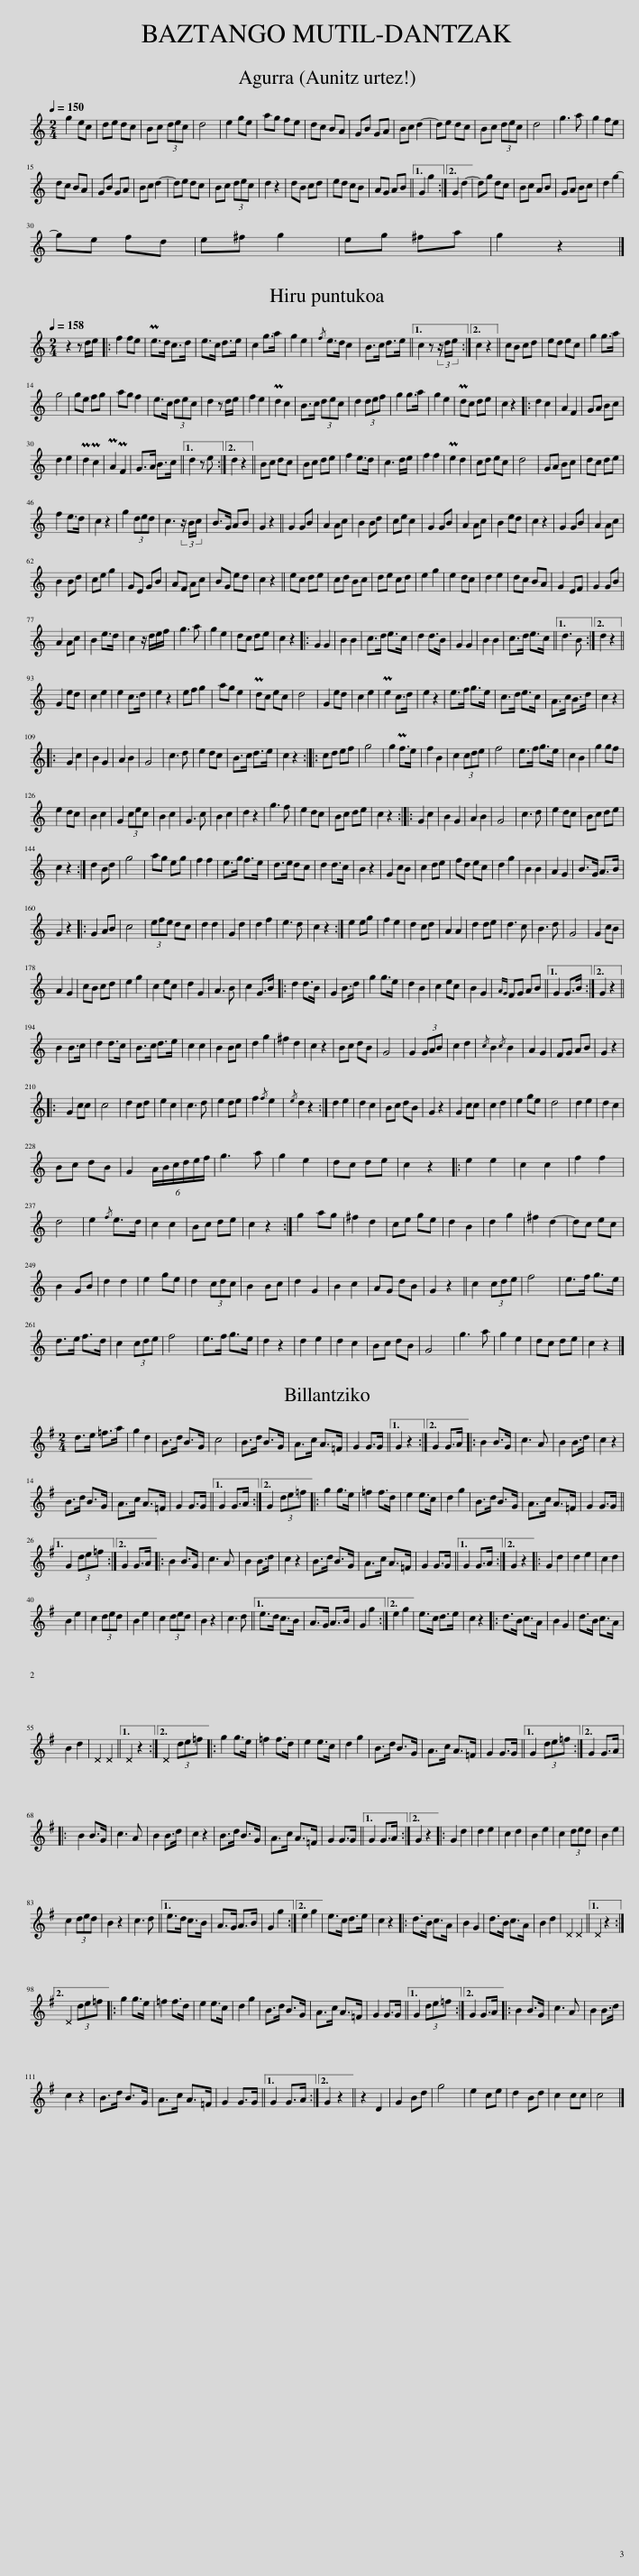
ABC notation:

X:1
L:1/8
Q:1/4=150
M:2/4
I:linebreak $
K:C
V:1 treble
V:1
 g2 ec | de dc | Bc (3dec | d4 | e2 ge | %5
 ag fe | dc BA | GB GA | Bc d2- | de dc | %10
 Bc (3dec | d4 | g3 a | g2 fe |$ dc BA | %15
 GB GA | Bc d2- | de dc | Bc (3dec | d2 z2 | %20
 dB cd | ed cB | AG AB ||1 G2 g2 :|2 G2 d2- || %25
 dg dc | Bc AB | GA Bc | d2 g2- |$ ge fd | %30
 e^f g2 | eg ^fa | g2 z2 |]$[M:2/4][Q:1/4=158] z2 z d/e/ |: f2 fe | %35
 Pe>d c>d | e>c d>e | c2 g>a | g2 e2 |{/f} e>d c2 | %40
 B>c d>e ||1 c2 z (3z/ d/e/ :|2 c2 z2 || cB cd | ed ec | %45
 g2 g>a |$ g4 | ge fg | ag f2 | e>c (3dec | %50
 d2 z d/e/ | f2 e2 | Pd2 c2 | B>c (3dec | d2 (3def | %55
 g2 g>a | g2 e2 | Pdc de | c2 z2 |: d2 c2 | %60
 A2 F2 | GA Bc |$ d2 e2 | Pd2 Pc2 | PA2 PF2 | %65
 G>A B>c ||1 d2 z e :|2 d2 z2 || Bc dc | Bc de | %70
 f2 e>d | c3 d/e/ | f2 f2 | Pe2 d2 | cd ec | %75
 d4 | GA Bc | dc de |$ f2 e>d | c2 z2 | %80
 g2 (3ded | c3 (3z/ B/c/ | B>G AB | G2 z2 || G2 GB | %85
 A2 Ac | B2 Bd | ce c2 | G2 GB | A2 Ac | %90
 B2 ed | c2 z2 | G2 GB | A2 Ac |$ B2 Bd | %95
 ce g2 | GE GB | AF Ac | BG ed | c2 z2 || %100
 ec de | cd Bc | de cd | e2 g2 | e2 dc | %105
 d2 e2 | dc BA | G2 EF | G2 GB |$ A2 Ac | %110
 B2 e>d | c2 z/ d/e/f/ | g3 a | g2 e2 | dc de | %115
 c2 z2 |: G2 G2 | B2 B2 | c>d e>c | d2 d>B | %120
 G2 G2 | B2 B2 | c>d e>c ||1 d3 B :|2 d2 z2 ||$ %125
 G2 ed | c2 e2 | e2 c>d | e2 z2 | ef g2 | %130
 ag e2 | Pdc ec | d4 | G2 ed | c2 e2 | %135
 Pe2 c>d | e2 z2 | e>f g>e | c>d e>c | A>c B>d | %140
 c2 z2 |:$ G2 c2 | B2 G2 | A2 B2 | G4 | %145
 c3 d | e2 dc | B>c d>e | c2 z2 :: cd ef | %150
 g4 | g2 Pf>e | f2 B2 | c2 (3cde | f4 | %155
 e>f g>e | c2 B2 | g2 gf |$ e2 dc | B2 c2 | %160
 G2 (3cec | B2 c2 | G3 c | B2 c2 | d2 z2 | %165
 g3 f | e2 dc | Bc de | c2 z2 :: G2 c2 | %170
 B2 G2 | A2 B2 | G4 | c3 d | e2 dc | %175
 Bc de |$ c2 z2 :| d2 Bd | g4 | ag eg | %180
 f2 f2 | e>g f>e | d>e dc | d2 d>c | B2 z2 | %185
 G2 cB | c2 de | fd ec | d2 g2 | B2 B2 | %190
 A2 G2 | B>G A>B |$ G2 z2 |: G2 AB | c4 | %195
 (3efe dc | d2 d2 | G2 d2 | d2 f2 | e3 d | %200
 c2 z2 :| e2 eg | f2 e2 | d2 cd | A2 A2 | %205
 d2 de | d3 c | B3 d | G4 | G2 cB |$ %210
 A2 G2 | cB cd | e2 g2 | c2 ec | d2 G2 | %215
 A3 B | c2 G>B |: d2 d>B | G2 B>d | g2 g>e | %220
 d2 B2 | c2 ec | B2 G2 |{AG} FG AB ||1 G2 G>B :|2 %225
 G2 z2 ||$ B2 B>c | d2 d>c | B>c d>e | c2 c2 | %230
 B2 Bc | d2 g2 | ^f2 d2 | c2 z2 | Bc dB | %235
 G4 | G2 (3GAB | c2 d2 |{/c} B2{/c} B2 | A2 G2 | %240
 FG AB | G2 z2 |:$ G2 cc | c4 | d2 cd | %245
 e2 c2 | c3 d | e2 de | f2{/f} e2 |{/e} d2 z2 :| %250
 d2 e2 | d2 c2 | Bc dB | G2 z2 | G2 cc | %255
 c2 d2 | e2 ge | d4 | d2 e2 | d2 c2 |$ %260
 Bc dB | G2 (6:4:6A/B/c/d/e/f/ | g3 a | g2 e2 | dc de | %265
 c2 z2 |: e2 e2 | c2 c2 | f2 f2 |$ d4 | %270
 e2{/f} e>d | c2 c2 | Bc de | c2 z2 :| g2 ag | %275
 ^f2 d2 | ce ge | d2 B2 | d2 g2 | ^f2 d2- | %280
 dc ec |$ B2 GB | d2 d2 | e2 ge | d2 (3cdc | %285
 B2 Bc | d2 G2 | B2 c2 | AG dB | G2 z2 || %290
 c2 (3cde | f4 | e>f g>e |$ d>e f>d | c2 (3cde | %295
 f4 | e>f g>e | d2 z2 | d2 e2 | d2 c2 | %300
 Bc dB | G4 | g3 a | g2 e2 | dc de | %305
 c2 z2 |]$[K:G][M:2/4] d>e =f>a | g2 d2 | B>d B>G | c4 | %310
 B>d B>G | A>c A>=F | G2 G>G ||1 G2 z2 :|2 G2 G>A |: %315
 B2 B>G | c3 A | B2 B>d | c2 z2 |$ B>d B>G | %320
 A>c A>=F | G2 G>G ||1 G2 G>A :|2 G2 (3de=f |: g2 g>e | %325
 =f2 f>d | e2 e>c | d2 g2 | B>d B>G | A>c A>=F | %330
 G2 G>G ||1$ G2 (3de=f :|2 G2 G>A |: B2 B>G | c3 A | %335
 B2 B>d | c2 z2 | B>d B>G | A>c A>=F | G2 G>G ||1 %340
 G2 G>A :|2 G2 z2 |: G2 d2 | d2 e2 | c2 d2 |$ %345
 B2 e2 | c2 (3ded | B2 e2 | c2 (3ded | B2 z2 | %350
 c3 d ||1 e>d c>B | A>G A>B | G2 g2 :|2 e2 g2 || %355
 e>c d>e | c2 z2 |: d>B c>A | B2 G2 | d>B c>A |$ %360
 B2 d2 | D2 D2 ||1 D2 z2 :|2 D2 (3de=f |: g2 g>e | %365
 =f2 f>d | e2 e>c | d2 g2 | B>d B>G | A>c A>=F | %370
 G2 G>G ||1 G2 (3de=f :|2 G2 G>A |:$ B2 B>G | c3 A | %375
 B2 B>d | c2 z2 | B>d B>G | A>c A>=F | G2 G>G ||1 %380
 G2 G>A :|2 G2 z2 |: G2 d2 | d2 e2 | c2 d2 | %385
 B2 e2 | c2 (3ded | B2 e2 |$ c2 (3ded | B2 z2 | %390
 c3 d ||1 e>d c>B | A>G A>B | G2 g2 :|2 e2 g2 || %395
 e>c d>e | c2 z2 |: d>B c>A | B2 G2 | d>B c>A | %400
 B2 d2 | D2 D2 ||1 D2 z2 :|2$ D2 (3de=f |: g2 g>e | %405
 =f2 f>d | e2 e>c | d2 g2 | B>d B>G | A>c A>=F | %410
 G2 G>G ||1 G2 (3de=f :|2 G2 G>A |: B2 B>G | c3 A | %415
 B2 B>d |$ c2 z2 | B>d B>G | A>c A>=F | G2 G>G ||1 %420
 G2 G>A :|2 G2 z2 || z2 D2 | G2 Bd | g4 | %425
 e2 ce | d2 Bd | c2 cc | c4 |] %429
